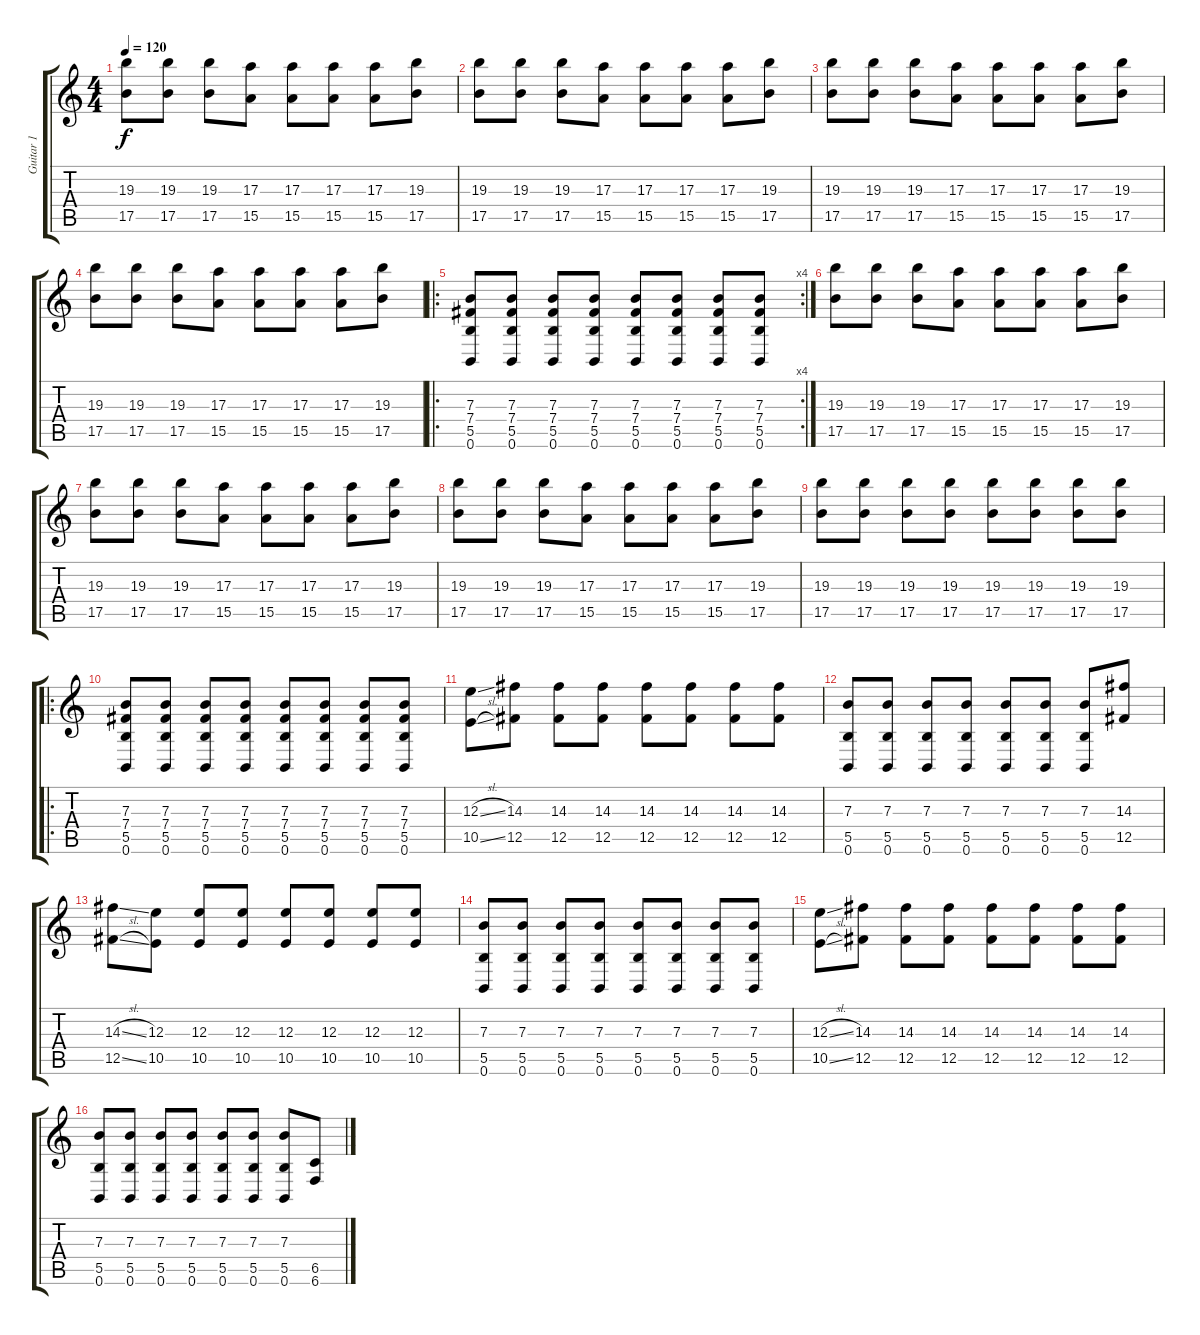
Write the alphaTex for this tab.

\track ("Guitar 1" "Guitar 1") {instrument distortionguitar}
\staff {score tabs}
\tuning (Db4 Ab3 E3 B2 Gb2 B1) {hide}
\ts (4 4)
\tempo 120
\clef g2
\ks c
(19.3 17.5).8{dy f} (19.3 17.5).8 (19.3 17.5).8 (17.3 15.5).8 (17.3 15.5).8 (17.3 15.5).8 (17.3 15.5).8 (19.3 17.5).8 |
(19.3 17.5).8 (19.3 17.5).8 (19.3 17.5).8 (17.3 15.5).8 (17.3 15.5).8 (17.3 15.5).8 (17.3 15.5).8 (19.3 17.5).8 |
(19.3 17.5).8 (19.3 17.5).8 (19.3 17.5).8 (17.3 15.5).8 (17.3 15.5).8 (17.3 15.5).8 (17.3 15.5).8 (19.3 17.5).8 |
(19.3 17.5).8 (19.3 17.5).8 (19.3 17.5).8 (17.3 15.5).8 (17.3 15.5).8 (17.3 15.5).8 (17.3 15.5).8 (19.3 17.5).8 |
\ro
\rc 4
(7.3 7.4 5.5 0.6).8 (7.3 7.4 5.5 0.6).8 (7.3 7.4 5.5 0.6).8 (7.3 7.4 5.5 0.6).8 (7.3 7.4 5.5 0.6).8 (7.3 7.4 5.5 0.6).8 (7.3 7.4 5.5 0.6).8 (7.3 7.4 5.5 0.6).8 |
(19.3 17.5).8 (19.3 17.5).8 (19.3 17.5).8 (17.3 15.5).8 (17.3 15.5).8 (17.3 15.5).8 (17.3 15.5).8 (19.3 17.5).8 |
(19.3 17.5).8 (19.3 17.5).8 (19.3 17.5).8 (17.3 15.5).8 (17.3 15.5).8 (17.3 15.5).8 (17.3 15.5).8 (19.3 17.5).8 |
(19.3 17.5).8 (19.3 17.5).8 (19.3 17.5).8 (17.3 15.5).8 (17.3 15.5).8 (17.3 15.5).8 (17.3 15.5).8 (19.3 17.5).8 |
(19.3 17.5).8 (19.3 17.5).8 (19.3 17.5).8 (19.3 17.5).8 (19.3 17.5).8 (19.3 17.5).8 (19.3 17.5).8 (19.3 17.5).8 |
\ro
(7.3 7.4 5.5 0.6).8 (7.3 7.4 5.5 0.6).8 (7.3 7.4 5.5 0.6).8 (7.3 7.4 5.5 0.6).8 (7.3 7.4 5.5 0.6).8 (7.3 7.4 5.5 0.6).8 (7.3 7.4 5.5 0.6).8 (7.3 7.4 5.5 0.6).8 |
(12.3{sl} 10.5{sl}).8 (14.3 12.5).8 (14.3 12.5).8 (14.3 12.5).8 (14.3 12.5).8 (14.3 12.5).8 (14.3 12.5).8 (14.3 12.5).8 |
(7.3 5.5 0.6).8 (7.3 5.5 0.6).8 (7.3 5.5 0.6).8 (7.3 5.5 0.6).8 (7.3 5.5 0.6).8 (7.3 5.5 0.6).8 (7.3 5.5 0.6).8 (14.3 12.5).8 |
(14.3{sl} 12.5{sl}).8 (12.3 10.5).8 (12.3 10.5).8 (12.3 10.5).8 (12.3 10.5).8 (12.3 10.5).8 (12.3 10.5).8 (12.3 10.5).8 |
(7.3 5.5 0.6).8 (7.3 5.5 0.6).8 (7.3 5.5 0.6).8 (7.3 5.5 0.6).8 (7.3 5.5 0.6).8 (7.3 5.5 0.6).8 (7.3 5.5 0.6).8 (7.3 5.5 0.6).8 |
(12.3{sl} 10.5{sl}).8 (14.3 12.5).8 (14.3 12.5).8 (14.3 12.5).8 (14.3 12.5).8 (14.3 12.5).8 (14.3 12.5).8 (14.3 12.5).8 |
(7.3 5.5 0.6).8 (7.3 5.5 0.6).8 (7.3 5.5 0.6).8 (7.3 5.5 0.6).8 (7.3 5.5 0.6).8 (7.3 5.5 0.6).8 (7.3 5.5 0.6).8 (6.5 6.6).8
